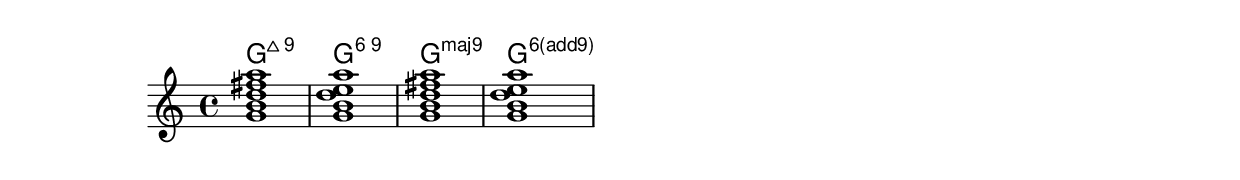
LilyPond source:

%% Do not edit this file; it is automatically
%% generated from LSR http://lsr.dsi.unimi.it
%% This file is in the public domain.
\version "2.13.20"

\header {
  lsrtags = "chords"

%% Translation of GIT committish: 0b55335aeca1de539bf1125b717e0c21bb6fa31b
  texidoces = "
Se puede usar la propiedad @code{chordNameExceptions} para
almacenar una lista de notaciones espaciales para acordes
específicos.

"
  doctitlees = "Excepciones para los nombres de acorde"

%% Translation of GIT committish: 0a868be38a775ecb1ef935b079000cebbc64de40
  texidocde = "
Die Eigenschaft @code{chordNameExceptions} kann benutzt werden, um eine
Liste an besonderen Notationen für bestimmte Akkorde zu speichern.

"
  doctitlede = "Akkordsymbolausnahmen"

  texidoc = "
The property @code{chordNameExceptions} can be used to store a list of
special notations for specific chords.

"
  doctitle = "Chord name exceptions"
} % begin verbatim

% modify maj9 and 6(add9)
% Exception music is chords with markups
chExceptionMusic = {
  <c e g b d'>1-\markup { \super "maj9" }
  <c e g a d'>1-\markup { \super "6(add9)" }
}

% Convert music to list and prepend to existing exceptions.
chExceptions = #( append
  ( sequential-music-to-chord-exceptions chExceptionMusic #t)
  ignatzekExceptions)

theMusic = \chordmode {
  g1:maj9 g1:6.9
  \set chordNameExceptions = #chExceptions
  g1:maj9 g1:6.9
}

\layout {
  ragged-right = ##t
}

<< \context ChordNames \theMusic
   \context Voice \theMusic
>>

